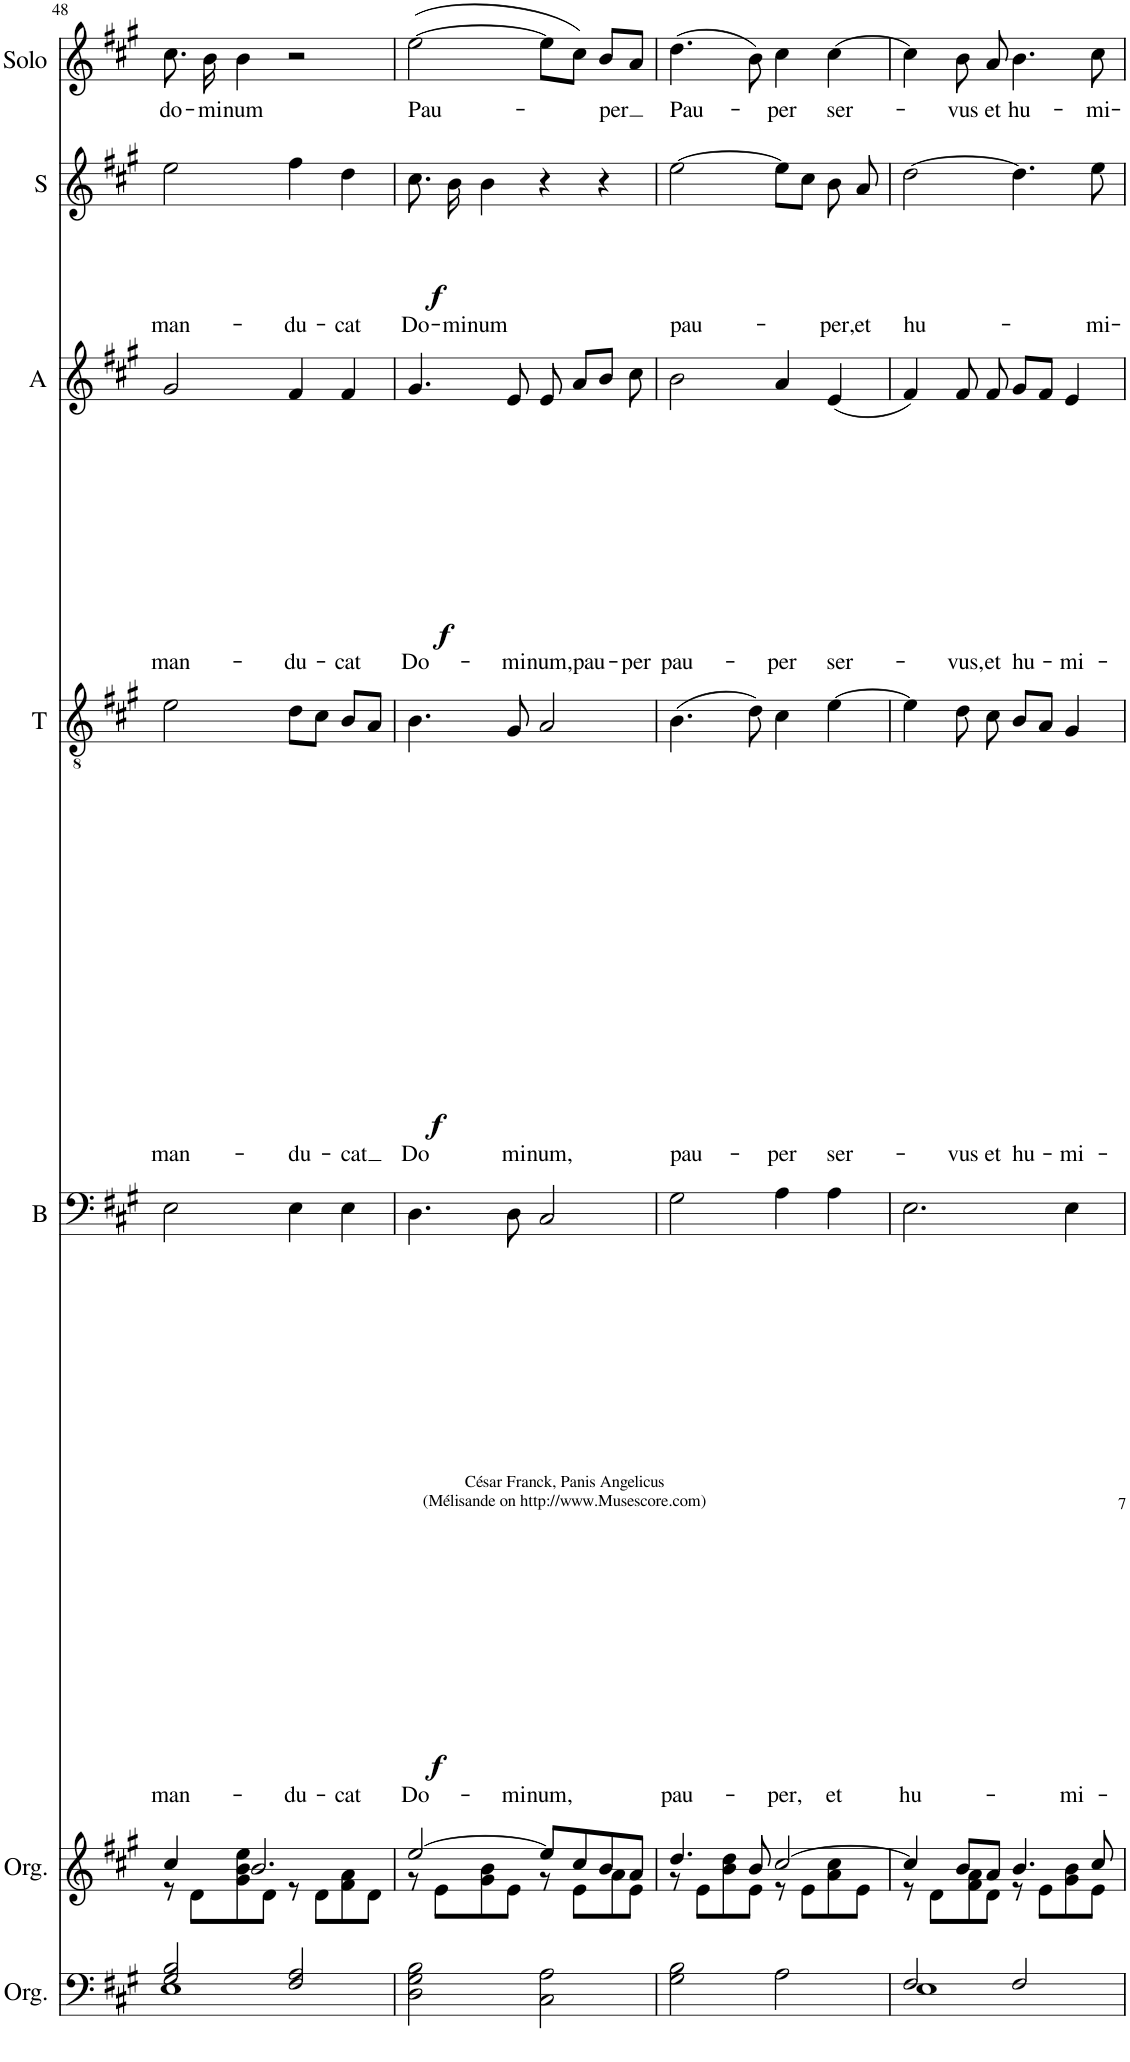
**kern	**dynam	**kern	**kern	**text	**dynam	**kern	**text	**dynam	**kern	**text	**dynam	**kern	**text	**dynam	**kern	**text
*part7	*part7	*part6	*part5	*part5	*part5	*part4	*part4	*part4	*part3	*part3	*part3	*part2	*part2	*part2	*part1	*part1
*staff7	*staff7	*staff6	*staff5	*staff5	*staff5	*staff4	*staff4	*staff4	*staff3	*staff3	*staff3	*staff2	*staff2	*staff2	*staff1	*staff1
*I"Organ	*	*I"Organ	*I"B	*	*	*I"T	*	*	*I"A	*	*	*I"S	*	*	*I"Solo	*
*I'Org.	*	*I'Org.	*I'B	*	*	*I'T	*	*	*I'A	*	*	*I'S	*	*	*I'Solo	*
!!LO:PB:g=z
*clefF4	*	*clefG2	*clefF4	*	*	*clefGv2	*	*	*clefG2	*	*	*clefG2	*	*	*clefG2	*
*k[f#c#g#]	*	*k[f#c#g#]	*k[f#c#g#]	*	*	*k[f#c#g#]	*	*	*k[f#c#g#]	*	*	*k[f#c#g#]	*	*	*k[f#c#g#]	*
*M4/4	*	*M4/4	*M4/4	*	*	*M4/4	*	*	*M4/4	*	*	*M4/4	*	*	*M4/4	*
=48	=48	=48	=48	=48	=48	=48	=48	=48	=48	=48	=48	=48	=48	=48	=48	=48
*^	*	*^	*	*	*	*	*	*	*	*	*	*	*	*	*	*
!	!	!	!	!	!	!LO:LY:b	!	!	!LO:LY:b	!	!	!LO:LY:b	!	!	!LO:LY:b	!	!	!LO:LY:b
2G#/ 2B/	1E	.	4cc#/	8r	2E\	man-	.	2e\	man-	.	2g#/	man-	.	2ee\	man-	.	8.cc#\	do-
.	.	.	.	8d\L	.	.	.	.	.	.	.	.	.	.	.	.	.	.
!	!	!	!	!	!	!	!	!	!	!	!	!	!	!	!	!	!	!LO:LY:b
.	.	.	.	.	.	.	.	.	.	.	.	.	.	.	.	.	16b\	-mi-
!	!	!	!	!	!	!	!	!	!	!	!	!	!	!	!	!	!	!LO:LY:b
.	.	.	2.b/	8g#\ 8b\ 8ee\	.	.	.	.	.	.	.	.	.	.	.	.	4b\	-num
.	.	.	.	8d\J	.	.	.	.	.	.	.	.	.	.	.	.	.	.
!	!	!	!	!	!	!LO:LY:b	!	!	!LO:LY:b	!	!	!LO:LY:b	!	!	!LO:LY:b	!	!	!
2F#/ 2A/	.	.	.	8r	4E\	-du-	.	8d\L	-du-	.	4f#/	-du-	.	4ff#\	-du-	.	2r	.
.	.	.	.	8d\L	.	.	.	8c#\J	.	.	.	.	.	.	.	.	.	.
!	!	!	!	!	!	!LO:LY:b	!	!	!LO:LY:b	!	!	!LO:LY:b	!	!	!LO:LY:b	!	!	!
.	.	.	.	8f#\ 8a\	4E\	-cat	.	8B/L	-cat	.	4f#/	-cat	.	4dd\	-cat	.	.	.
.	.	.	.	8d\J	.	.	.	8A/J	.	.	.	.	.	.	.	.	.	.
*v	*v	*	*	*	*	*	*	*	*	*	*	*	*	*	*	*	*	*
=49	=49	=49	=49	=49	=49	=49	=49	=49	=49	=49	=49	=49	=49	=49	=49	=49	=49
!	!LO:DY:b	!	!	!	!LO:LY:b	!LO:DY:b	!	!LO:LY:b	!LO:DY:b	!	!LO:LY:b	!LO:DY:b	!	!LO:LY:b	!LO:DY:b	!	!LO:LY:b
2D\ 2G#\ 2B\	f	[2ee/	8r	4.D\	Do-	f	4.B\	Do	f	4.g#/	Do-	f	8.cc#\	Do-	f	([2ee\	Pau-
.	.	.	8e\L	.	.	.	.	.	.	.	.	.	.	.	.	.	.
!	!	!	!	!	!	!	!	!	!	!	!	!	!	!LO:LY:b	!	!	!
.	.	.	.	.	.	.	.	.	.	.	.	.	16b\	-mi-	.	.	.
!	!	!	!	!	!	!	!	!	!	!	!	!	!	!LO:LY:b	!	!	!
.	.	.	8g#\ 8b\	.	.	.	.	.	.	.	.	.	4b\	-num	.	.	.
!	!	!	!	!	!LO:LY:b	!	!	!LO:LY:b	!	!	!LO:LY:b	!	!	!	!	!	!
.	.	.	8e\J	8D\	-mi-	.	8G#/	-mi-	.	8e/	-mi-	.	.	.	.	.	.
!	!	!	!	!	!LO:LY:b	!	!	!LO:LY:b	!	!	!LO:LY:b	!	!	!	!	!	!
2C#\ 2A\	.	8ee/L]	8r	2C#/	-num,	.	2A/	-num,	.	8e/	-num,	.	4r	.	.	8ee\L]	.
!	!	!	!	!	!	!	!	!	!	!	!LO:LY:b	!	!	!	!	!	!
.	.	8cc#/	8e\L	.	.	.	.	.	.	8a/L	pau-	.	.	.	.	8cc#\J)	.
!	!	!	!	!	!	!	!	!	!	!	!	!	!	!	!	!	!LO:LY:b
.	.	8b/	8a\	.	.	.	.	.	.	8b/J	.	.	4r	.	.	8b/L	-per
!	!	!	!	!	!	!	!	!	!	!	!LO:LY:b	!	!	!	!	!	!
.	.	8a/J	8e\J	.	.	.	.	.	.	8cc#\	-per	.	.	.	.	8a/J	.
=50	=50	=50	=50	=50	=50	=50	=50	=50	=50	=50	=50	=50	=50	=50	=50	=50	=50
!	!	!	!	!	!LO:LY:b	!	!	!LO:LY:b	!	!	!LO:LY:b	!	!	!LO:LY:b	!	!	!LO:LY:b
2G#\ 2B\	.	4.dd/	8r	2G#\	pau-	.	(4.B\	pau-	.	2b\	pau-	.	[2ee\	pau-	.	(4.dd\	Pau-
.	.	.	8e\L	.	.	.	.	.	.	.	.	.	.	.	.	.	.
.	.	.	8b\ 8dd\	.	.	.	.	.	.	.	.	.	.	.	.	.	.
.	.	8b/	8e\J	.	.	.	8d\)	.	.	.	.	.	.	.	.	8b\)	.
!	!	!	!	!	!LO:LY:b	!	!	!LO:LY:b	!	!	!LO:LY:b	!	!	!	!	!	!LO:LY:b
2A\	.	[2cc#/	8r	4A\	-per,	.	4c#\	-per	.	4a/	-per	.	8ee\L]	.	.	4cc#\	-per
.	.	.	8e\L	.	.	.	.	.	.	.	.	.	8cc#\J	.	.	.	.
!	!	!	!	!	!LO:LY:b	!	!	!LO:LY:b	!	!	!LO:LY:b	!	!	!LO:LY:b	!	!	!LO:LY:b
.	.	.	8a\ 8cc#\	4A\	et	.	[4e\	ser-	.	(4e/	ser-	.	8b\	-per,	.	[4cc#\	ser-
!	!	!	!	!	!	!	!	!	!	!	!	!	!	!LO:LY:b	!	!	!
.	.	.	8e\J	.	.	.	.	.	.	.	.	.	8a/	et	.	.	.
=51	=51	=51	=51	=51	=51	=51	=51	=51	=51	=51	=51	=51	=51	=51	=51	=51	=51
*^	*	*	*	*	*	*	*	*	*	*	*	*	*	*	*	*	*
!	!	!	!	!	!	!LO:LY:b	!	!	!	!	!	!	!	!	!LO:LY:b	!	!	!
2F#/	1E	.	4cc#/]	8r	2.E\	hu-	.	4e\]	.	.	4f#/)	.	.	[2dd\	hu-	.	4cc#\]	.
.	.	.	.	8d\L	.	.	.	.	.	.	.	.	.	.	.	.	.	.
!	!	!	!	!	!	!	!	!	!LO:LY:b	!	!	!LO:LY:b	!	!	!	!	!	!LO:LY:b
.	.	.	8b/L	8f#\ 8a\	.	.	.	8d\	-vus	.	8f#/	-vus,	.	.	.	.	8b\	-vus
!	!	!	!	!	!	!	!	!	!LO:LY:b	!	!	!LO:LY:b	!	!	!	!	!	!LO:LY:b
.	.	.	8a/J	8d\J	.	.	.	8c#\	et	.	8f#/	et	.	.	.	.	8a/	et
!	!	!	!	!	!	!	!	!	!LO:LY:b	!	!	!LO:LY:b	!	!	!	!	!	!LO:LY:b
2F#/	.	.	4.b/	8r	.	.	.	8B/L	hu-	.	8g#/L	hu-	.	4.dd\]	.	.	4.b\	hu-
.	.	.	.	8e\L	.	.	.	8A/J	.	.	8f#/J	.	.	.	.	.	.	.
!	!	!	!	!	!	!LO:LY:b	!	!	!LO:LY:b	!	!	!LO:LY:b	!	!	!	!	!	!
.	.	.	.	8g#\ 8b\	4E\	-mi-	.	4G#/	-mi-	.	4e/	-mi-	.	.	.	.	.	.
!	!	!	!	!	!	!	!	!	!	!	!	!	!	!	!LO:LY:b	!	!	!LO:LY:b
.	.	.	8cc#/	8e\J	.	.	.	.	.	.	.	.	.	8ee\	-mi-	.	8cc#\	-mi-
*v	*v	*	*	*	*	*	*	*	*	*	*	*	*	*	*	*	*	*
*	*	*v	*v	*	*	*	*	*	*	*	*	*	*	*	*	*	*
=	=	=	=	=	=	=	=	=	=	=	=	=	=	=	=	=
*-	*-	*-	*-	*-	*-	*-	*-	*-	*-	*-	*-	*-	*-	*-	*-	*-
